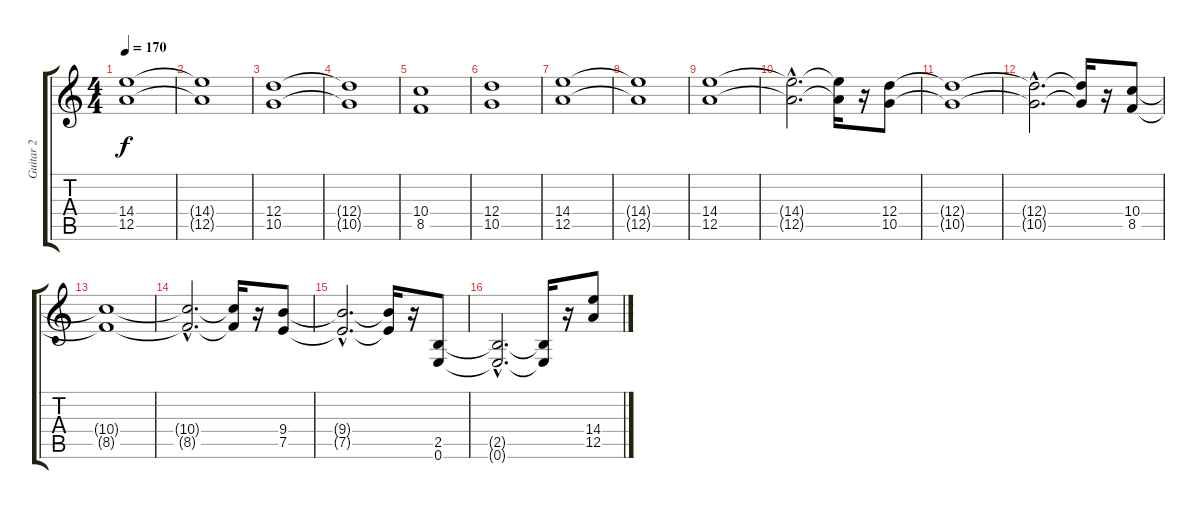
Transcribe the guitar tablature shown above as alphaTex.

\track ("Guitar 2" "Guitar 2") {instrument distortionguitar}
\staff {score tabs}
\tuning (E4 B3 G3 D3 A2 E2) {hide}
\ts (4 4)
\tempo 170
\clef g2
\ks c
(14.4{t} 12.5{t}).1{dy f} |
(14.4{t} 12.5{t}).1 |
(12.4 10.5).1 |
(12.4{t} 10.5{t}).1 |
(10.4 8.5).1 |
(12.4 10.5).1 |
(14.4 12.5).1 |
(14.4{t} 12.5{t}).1 |
(14.4 12.5).1 |
(14.4{hac t} 12.5{hac t}).2{d} (14.4{t} 12.5{t}).16 r.16 (12.4 10.5).8 |
(12.4{t} 10.5{t}).1 |
(12.4{hac t} 10.5{hac t}).2{d} (12.4{t} 10.5{t}).16 r.16 (10.4 8.5).8 |
(10.4{t} 8.5{t}).1 |
(10.4{hac t} 8.5{hac t}).2{d} (10.4{t} 8.5{t}).16 r.16 (9.4 7.5).8 |
(9.4{hac t} 7.5{hac t}).2{d} (9.4{t} 7.5{t}).16 r.16 (2.5 0.6).8 |
(2.5{hac t} 0.6{hac t}).2{d} (2.5{t} 0.6{t}).16 r.16 (14.4 12.5).8
